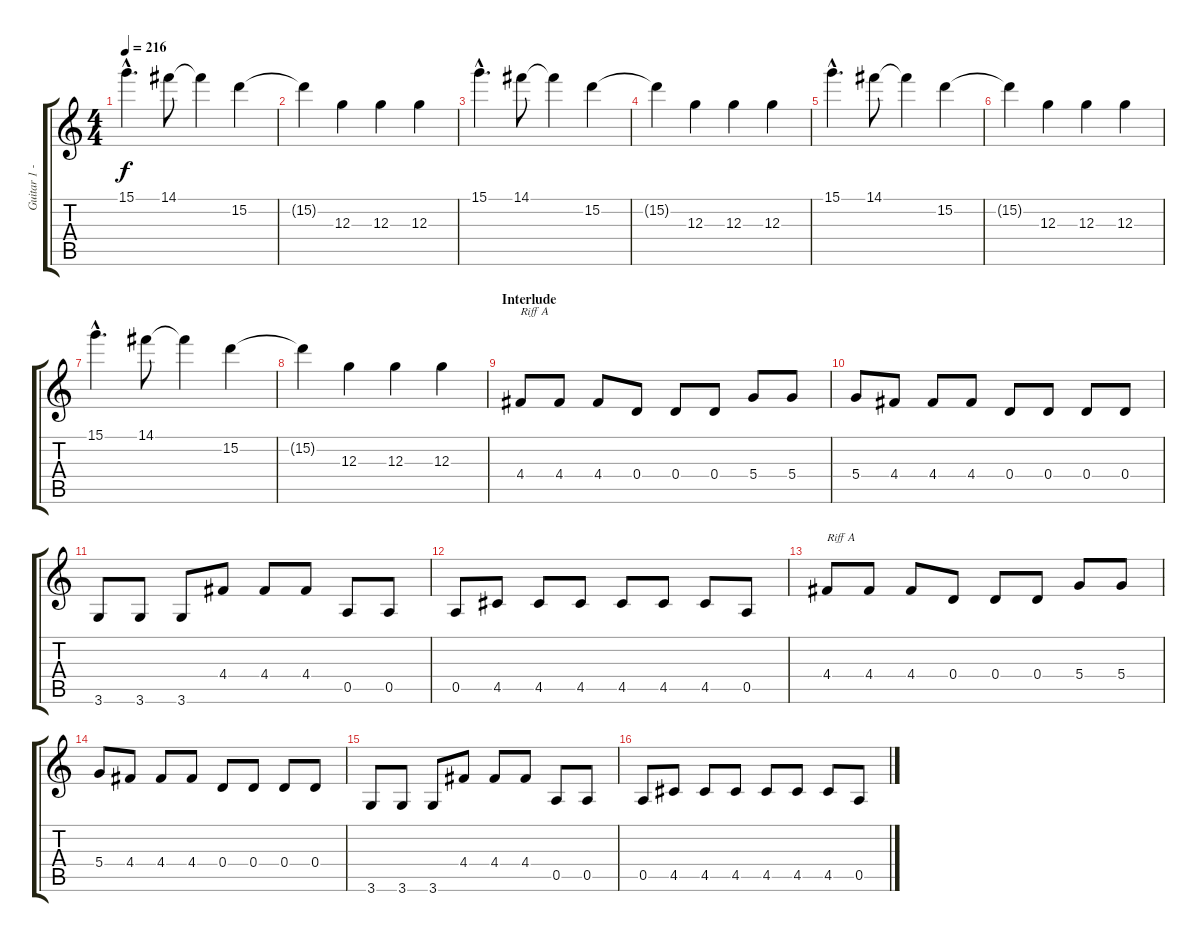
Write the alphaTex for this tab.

\track ("Guitar 1 - Distortion" "Guitar 1 -") {instrument distortionguitar}
\staff {score tabs}
\tuning (E4 B3 G3 D3 A2 E2) {hide}
\ts (4 4)
\tempo 216
\clef g2
\ks c
15.1{hac}.4{d dy f} 14.1.8 14.1{t}.4 15.2.4 |
15.2{t}.4 12.3.4 12.3.4 12.3.4 |
15.1{hac}.4{d} 14.1.8 14.1{t}.4 15.2.4 |
15.2{t}.4 12.3.4 12.3.4 12.3.4 |
15.1{hac}.4{d} 14.1.8 14.1{t}.4 15.2.4 |
15.2{t}.4 12.3.4 12.3.4 12.3.4 |
15.1{hac}.4{d} 14.1.8 14.1{t}.4 15.2.4 |
15.2{t}.4 12.3.4 12.3.4 12.3.4 |
\section ("" "Interlude")
4.4.8{txt "Riff A"} 4.4.8 4.4.8 0.4.8 0.4.8 0.4.8 5.4.8 5.4.8 |
5.4.8 4.4.8 4.4.8 4.4.8 0.4.8 0.4.8 0.4.8 0.4.8 |
3.6.8 3.6.8 3.6.8 4.4.8 4.4.8 4.4.8 0.5.8 0.5.8 |
0.5.8 4.5.8 4.5.8 4.5.8 4.5.8 4.5.8 4.5.8 0.5.8 |
4.4.8{txt "Riff A"} 4.4.8 4.4.8 0.4.8 0.4.8 0.4.8 5.4.8 5.4.8 |
5.4.8 4.4.8 4.4.8 4.4.8 0.4.8 0.4.8 0.4.8 0.4.8 |
3.6.8 3.6.8 3.6.8 4.4.8 4.4.8 4.4.8 0.5.8 0.5.8 |
0.5.8 4.5.8 4.5.8 4.5.8 4.5.8 4.5.8 4.5.8 0.5.8
